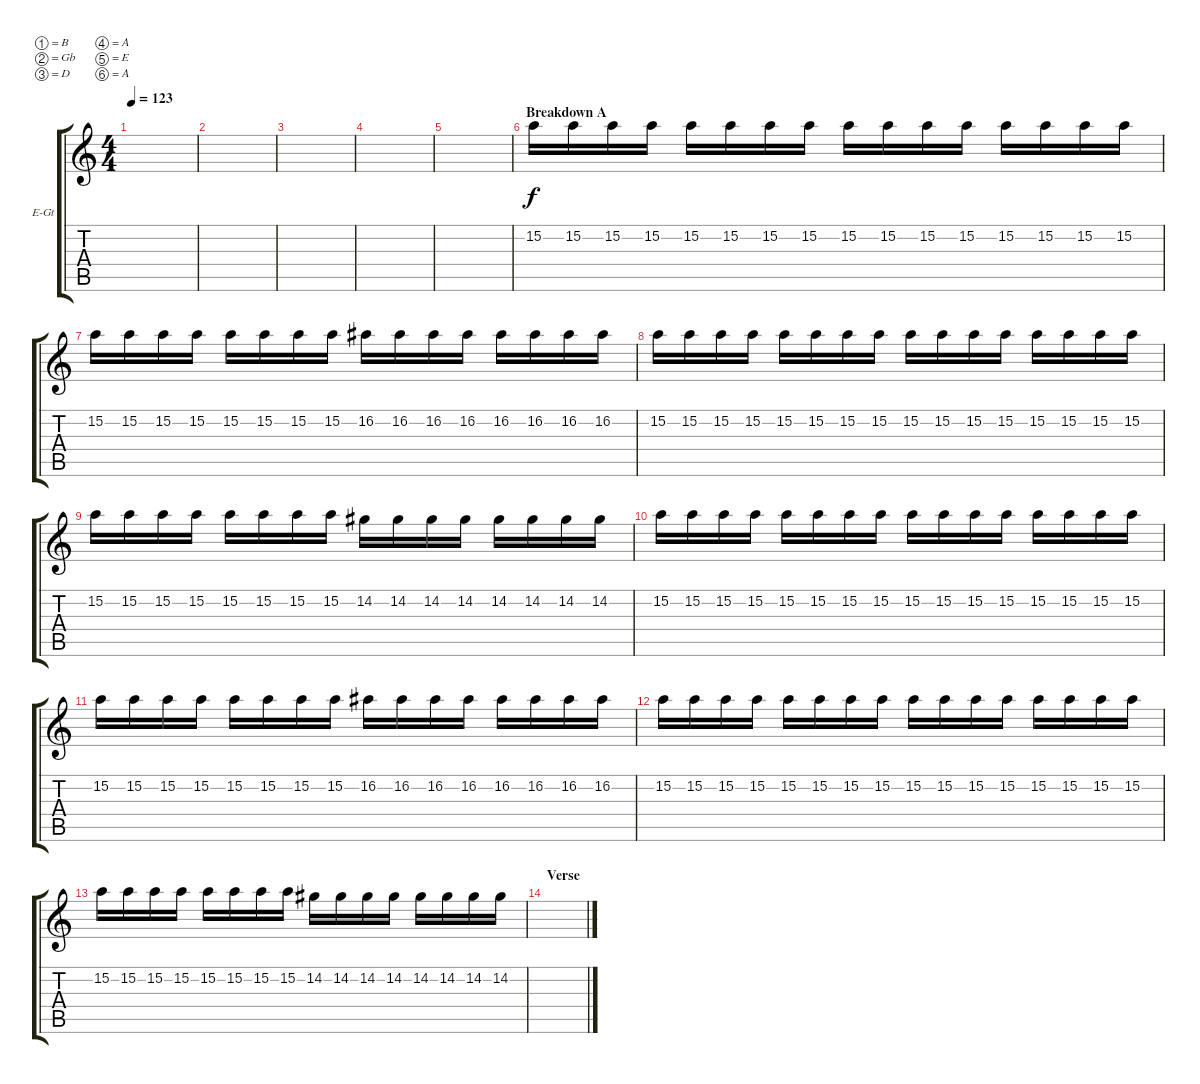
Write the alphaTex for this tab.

\bracketExtendMode groupsimilarinstruments
\firstSystemTrackNameOrientation horizontal
\otherSystemsTrackNameOrientation horizontal
\track ("Intro Guitar" "E-Gt") {instrument distortionguitar}
\staff {score tabs}
\tuning (B3 Gb3 D3 A2 E2 A1)
\ts (4 4)
\tempo 123
\clef g2
\scale
0.333333
\ks aminor
|
\scale
0.333333 |
\scale
0.333333 |
\scale
0.333333 |
\scale
0.333333 |
\section ("" "Breakdown A")
\scale
0.333333 15.2.16 15.2.16 15.2.16 15.2.16 15.2.16 15.2.16 15.2.16 15.2.16 15.2.16 15.2.16 15.2.16 15.2.16 15.2.16 15.2.16 15.2.16 15.2.16 |
\scale
0.333333 15.2.16 15.2.16 15.2.16 15.2.16 15.2.16 15.2.16 15.2.16 15.2.16 16.2.16 16.2.16 16.2.16 16.2.16 16.2.16 16.2.16 16.2.16 16.2.16 |
\scale
0.333333 15.2.16 15.2.16 15.2.16 15.2.16 15.2.16 15.2.16 15.2.16 15.2.16 15.2.16 15.2.16 15.2.16 15.2.16 15.2.16 15.2.16 15.2.16 15.2.16 |
\scale
0.333333 15.2.16 15.2.16 15.2.16 15.2.16 15.2.16 15.2.16 15.2.16 15.2.16 14.2.16 14.2.16 14.2.16 14.2.16 14.2.16 14.2.16 14.2.16 14.2.16 |
\scale
0.333333 15.2.16 15.2.16 15.2.16 15.2.16 15.2.16 15.2.16 15.2.16 15.2.16 15.2.16 15.2.16 15.2.16 15.2.16 15.2.16 15.2.16 15.2.16 15.2.16 |
\scale
0.333333 15.2.16 15.2.16 15.2.16 15.2.16 15.2.16 15.2.16 15.2.16 15.2.16 16.2.16 16.2.16 16.2.16 16.2.16 16.2.16 16.2.16 16.2.16 16.2.16 |
\scale
0.333333 15.2.16 15.2.16 15.2.16 15.2.16 15.2.16 15.2.16 15.2.16 15.2.16 15.2.16 15.2.16 15.2.16 15.2.16 15.2.16 15.2.16 15.2.16 15.2.16 |
\scale
0.333333 15.2.16 15.2.16 15.2.16 15.2.16 15.2.16 15.2.16 15.2.16 15.2.16 14.2.16 14.2.16 14.2.16 14.2.16 14.2.16 14.2.16 14.2.16 14.2.16 |
\section ("" "Verse")
\scale
0.333333 |
\scale
0.333333 |
\scale
0.333333
